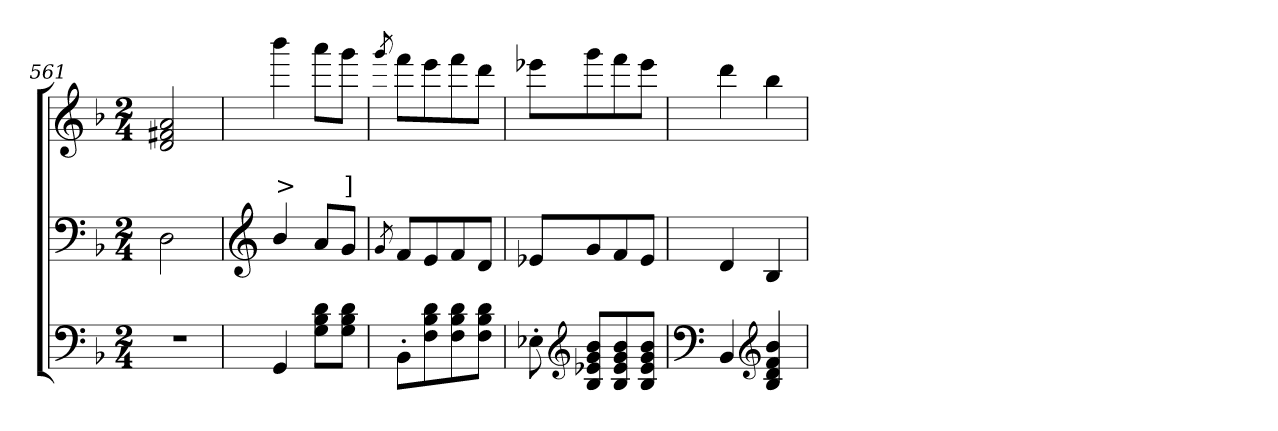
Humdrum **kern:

**kern	**kern	**kern	**text	**text
*part3	*part2	*part1	*part1	*part1
*staff3	*staff2	*staff1	*staff1	*staff1
*clefF4	*clefF4	*clefG2	*	*
*k[b-]	*k[b-]	*k[b-]	*	*
*M2/4	*M2/4	*M2/4	*	*
=561	=561	=561	=561	=561
2r	2D\	2a 2f#X 2d	.	.
=562	=562	=562	=562	=562
*	*clefG2	*	*	*
4GG	4b-/	4bbb-	.	>
8d 8B- 8GL	8aL	8aaaL	.	.
8d 8B- 8GJ	8gJ	8gggJ	.	]
=563	=563	=563	=563	=563
.	8qg/	8qggg/	.	.
8BB-'>L	8fL	8fffL	.	.
8d 8B- 8F	8e	8eee	.	.
8d 8B- 8F	8f	8fff	.	.
8d 8B- 8FJ	8dJ	8dddJ	.	.
=564	=564	=564	=564	=564
8E-X'>	8e-XL	8eee-XL	.	.
*clefG2	*	*	*	*
8b- 8g 8e- 8B-L	8g	8ggg	.	.
8b- 8g 8e- 8B-	8f	8fff	.	.
8b- 8g 8e- 8B-J	8e-J	8eee-J	.	.
=565	=565	=565	=565	=565
*clefF4	*	*	*	*
4BB-	4d	4ddd	.	.
*clefG2	*	*	*	*
4b- 4f 4d 4B-	4B-	4bb-	.	.
=	=	=	=	=
*-	*-	*-	*-	*-
